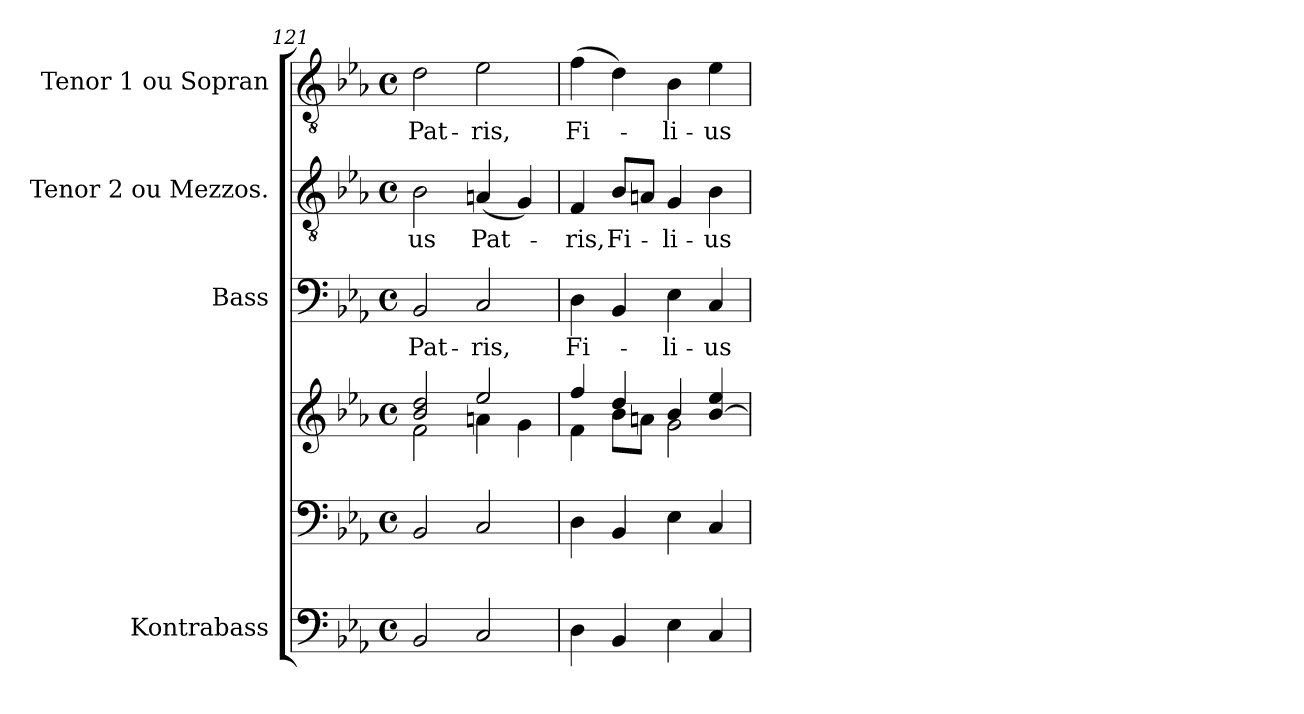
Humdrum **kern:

**kern	**kern	**kern	**kern	**text	**kern	**text	**kern	**text
*part5	*part4	*part4	*part3	*part3	*part2	*part2	*part1	*part1
*staff6	*staff5	*staff4	*staff3	*staff3	*staff2	*staff2	*staff1	*staff1
*I"Kontrabass	*	*	*I"Bass	*	*I"Tenor 2 ou Mezzos.	*	*I"Tenor 1 ou Sopran	*
*I'Kb.	*	*	*	*	*	*	*	*
*clefF4	*clefF4	*clefG2	*clefF4	*	*clefGv2	*	*clefGv2	*
*ITrd7c12	*	*	*	*	*	*	*	*
*k[b-e-a-]	*k[b-e-a-]	*k[b-e-a-]	*k[b-e-a-]	*	*k[b-e-a-]	*	*k[b-e-a-]	*
*E-:	*E-:	*E-:	*E-:	*	*E-:	*	*E-:	*
*M4/4	*M4/4	*M4/4	*M4/4	*	*M4/4	*	*M4/4	*
*met(c)	*met(c)	*met(c)	*met(c)	*	*met(c)	*	*met(c)	*
=121	=121	=121	=121	=121	=121	=121	=121	=121
*	*	*^	*	*	*	*	*	*
!	!	!	!	!	!LO:LY:b	!	!LO:LY:b	!	!LO:LY:b
2BBB-/	2BB-/	2b-/ 2dd/	2f\	2BB-/	Pat-	2B-\	-us	2d\	Pat-
!	!	!	!	!	!LO:LY:b	!	!LO:LY:b	!	!LO:LY:b
2CC/	2C/	2ee-/	4an\	2C/	-ris,	(<4An/	Pat-	2e-\	-ris,
.	.	.	4g\	.	.	4G/)	.	.	.
=122	=122	=122	=122	=122	=122	=122	=122	=122	=122
!	!	!	!	!	!LO:LY:b	!	!LO:LY:b	!	!LO:LY:b
4DD\	4D\	4ff/	4f\	4D\	Fi-	4F/	-ris,	(>4f\	Fi-
!	!	!	!	!	!	!	!LO:LY:b	!	!
4BBB-/	4BB-/	4dd/	8b-\L	4BB-/	.	8B-/L	Fi-	4d\)	.
.	.	.	8an\J	.	.	8An/J	.	.	.
!	!	!	!	!	!LO:LY:b	!	!LO:LY:b	!	!LO:LY:b
4EE-\	4E-\	4b-/	2g\	4E-\	-li-	4G/	-li-	4B-\	-li-
!	!	!	!	!	!LO:LY:b	!	!LO:LY:b	!	!LO:LY:b
4CC/	4C/	[<4b-/ 4ee-/	.	4C/	-us	4B-\	-us	4e-\	-us
*	*	*v	*v	*	*	*	*	*	*
=	=	=	=	=	=	=	=	=
*-	*-	*-	*-	*-	*-	*-	*-	*-
